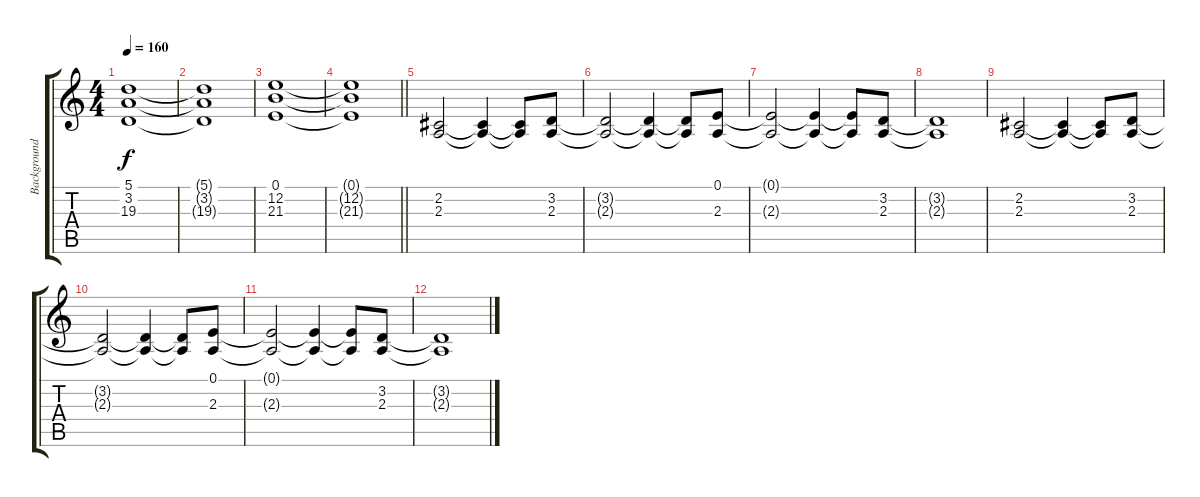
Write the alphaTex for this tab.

\track ("Background 2" "Background") {instrument stringensemble1}
\staff {score tabs}
\tuning (E4 B3 G3 D3 A2 E2) {hide}
\ts (4 4)
\tempo 160
\clef g2
\ks c
(5.1 3.2 19.3).1{dy f} |
(5.1{t} 3.2{t} 19.3{t}).1 |
(0.1 12.2 21.3).1 |
\barLineRight lightlight
(0.1{t} 12.2{t} 21.3{t}).1 |
(2.2 2.3).2 (2.2{t} 2.3{t}).4 (2.2{t} 2.3{t}).8 (3.2 2.3).8 |
(3.2{t} 2.3{t}).2 (3.2{t} 2.3{t}).4 (3.2{t} 2.3{t}).8 (0.1 2.3).8 |
(0.1{t} 2.3{t}).2 (0.1{t} 2.3{t}).4 (0.1{t} 2.3{t}).8 (3.2 2.3).8 |
(3.2{t} 2.3{t}).1 |
(2.2 2.3).2 (2.2{t} 2.3{t}).4 (2.2{t} 2.3{t}).8 (3.2 2.3).8 |
(3.2{t} 2.3{t}).2 (3.2{t} 2.3{t}).4 (3.2{t} 2.3{t}).8 (0.1 2.3).8 |
(0.1{t} 2.3{t}).2 (0.1{t} 2.3{t}).4 (0.1{t} 2.3{t}).8 (3.2 2.3).8 |
(3.2{t} 2.3{t}).1
